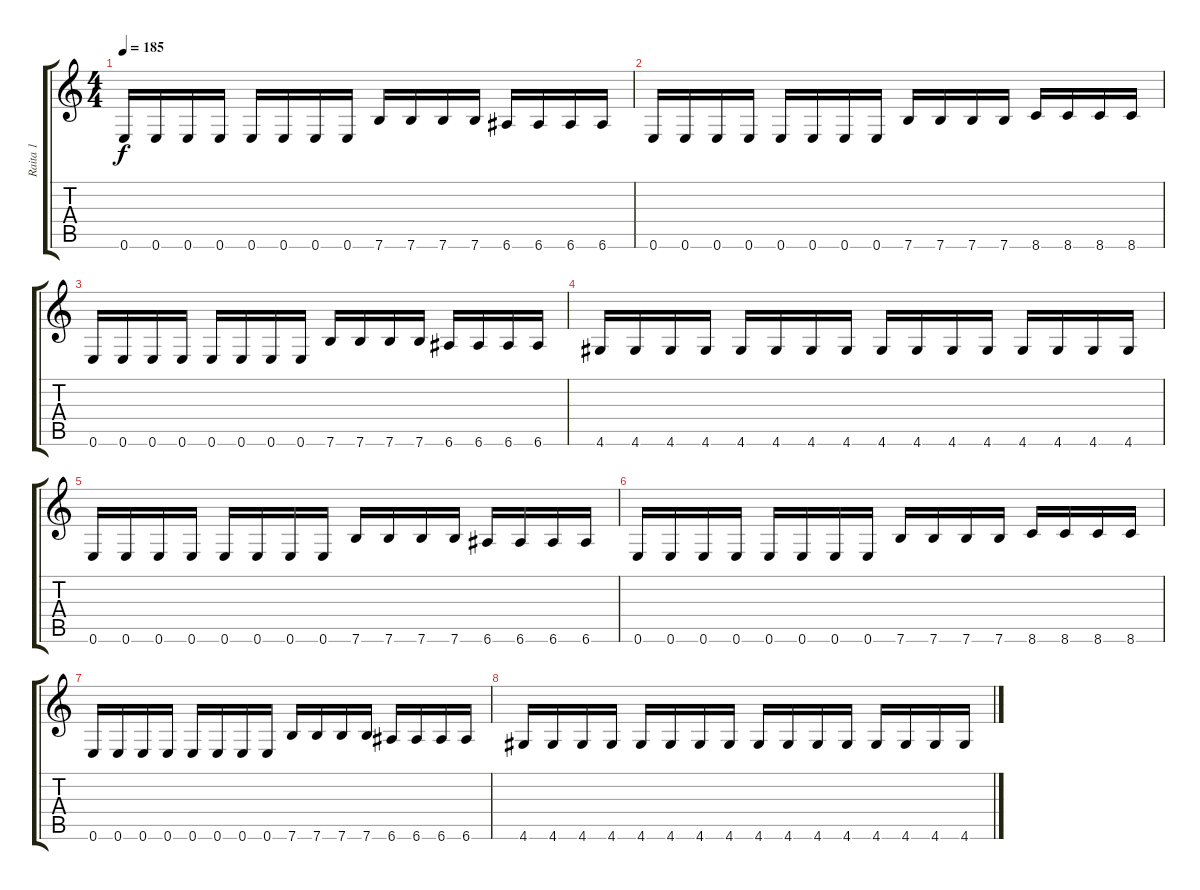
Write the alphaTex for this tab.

\track ("Raita 1" "Raita 1") {instrument distortionguitar}
\staff {score tabs}
\tuning (E4 B3 G3 D3 A2 E2) {hide}
\ts (4 4)
\tempo 185
\clef g2
\ks c
0.6.16{dy f} 0.6.16 0.6.16 0.6.16 0.6.16 0.6.16 0.6.16 0.6.16 7.6.16 7.6.16 7.6.16 7.6.16 6.6.16 6.6.16 6.6.16 6.6.16 |
0.6.16 0.6.16 0.6.16 0.6.16 0.6.16 0.6.16 0.6.16 0.6.16 7.6.16 7.6.16 7.6.16 7.6.16 8.6.16 8.6.16 8.6.16 8.6.16 |
0.6.16 0.6.16 0.6.16 0.6.16 0.6.16 0.6.16 0.6.16 0.6.16 7.6.16 7.6.16 7.6.16 7.6.16 6.6.16 6.6.16 6.6.16 6.6.16 |
4.6.16 4.6.16 4.6.16 4.6.16 4.6.16 4.6.16 4.6.16 4.6.16 4.6.16 4.6.16 4.6.16 4.6.16 4.6.16 4.6.16 4.6.16 4.6.16 |
0.6.16 0.6.16 0.6.16 0.6.16 0.6.16 0.6.16 0.6.16 0.6.16 7.6.16 7.6.16 7.6.16 7.6.16 6.6.16 6.6.16 6.6.16 6.6.16 |
0.6.16 0.6.16 0.6.16 0.6.16 0.6.16 0.6.16 0.6.16 0.6.16 7.6.16 7.6.16 7.6.16 7.6.16 8.6.16 8.6.16 8.6.16 8.6.16 |
0.6.16 0.6.16 0.6.16 0.6.16 0.6.16 0.6.16 0.6.16 0.6.16 7.6.16 7.6.16 7.6.16 7.6.16 6.6.16 6.6.16 6.6.16 6.6.16 |
4.6.16 4.6.16 4.6.16 4.6.16 4.6.16 4.6.16 4.6.16 4.6.16 4.6.16 4.6.16 4.6.16 4.6.16 4.6.16 4.6.16 4.6.16 4.6.16
